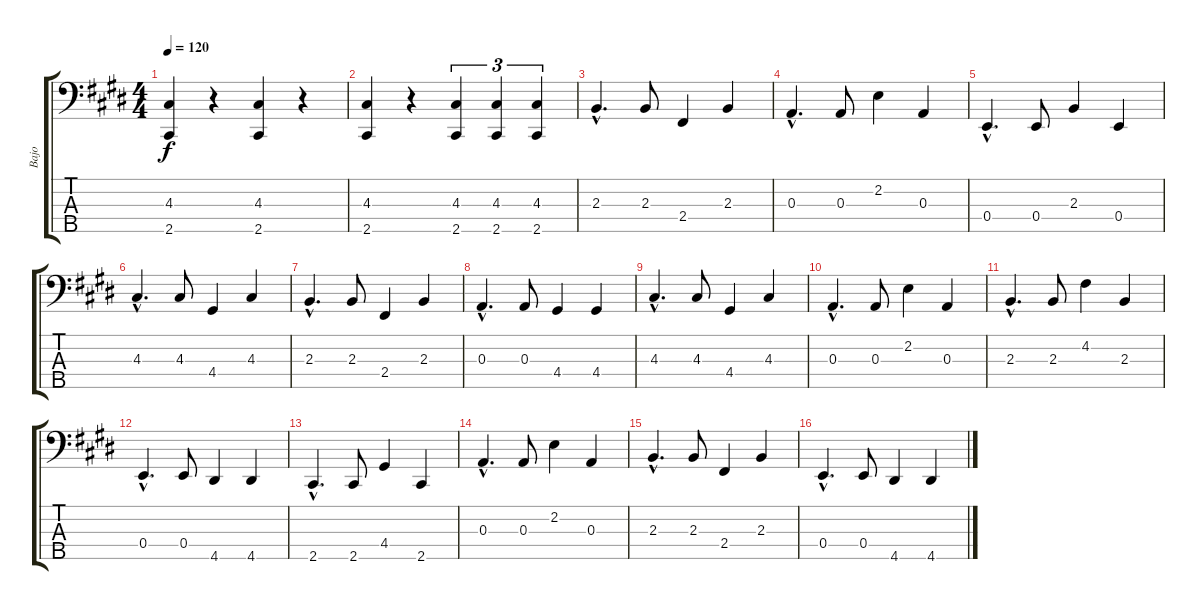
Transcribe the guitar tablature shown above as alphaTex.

\track ("Bajo" "Bajo") {instrument electricbassfinger}
\staff {score tabs}
\tuning (G2 D2 A1 E1 B0) {hide}
\ts (4 4)
\tempo 120
\clef f4
\ks e
(4.3 2.5).4{dy f} r.4 (4.3 2.5).4 r.4 |
(4.3 2.5).4 r.4 (4.3 2.5).4{tu (3 2)} (4.3 2.5).4{tu (3 2)} (4.3 2.5).4{tu (3 2)} |
2.3{hac}.4{d} 2.3.8 2.4.4 2.3.4 |
0.3{hac}.4{d} 0.3.8 2.2.4 0.3.4 |
0.4{hac}.4{d} 0.4.8 2.3.4 0.4.4 |
4.3{hac}.4{d} 4.3.8 4.4.4 4.3.4 |
2.3{hac}.4{d} 2.3.8 2.4.4 2.3.4 |
0.3{hac}.4{d} 0.3.8 4.4.4 4.4.4 |
4.3{hac}.4{d} 4.3.8 4.4.4 4.3.4 |
0.3{hac}.4{d} 0.3.8 2.2.4 0.3.4 |
2.3{hac}.4{d} 2.3.8 4.2.4 2.3.4 |
0.4{hac}.4{d} 0.4.8 4.5.4 4.5.4 |
2.5{hac}.4{d} 2.5.8 4.4.4 2.5.4 |
0.3{hac}.4{d} 0.3.8 2.2.4 0.3.4 |
2.3{hac}.4{d} 2.3.8 2.4.4 2.3.4 |
0.4{hac}.4{d} 0.4.8 4.5.4 4.5.4
